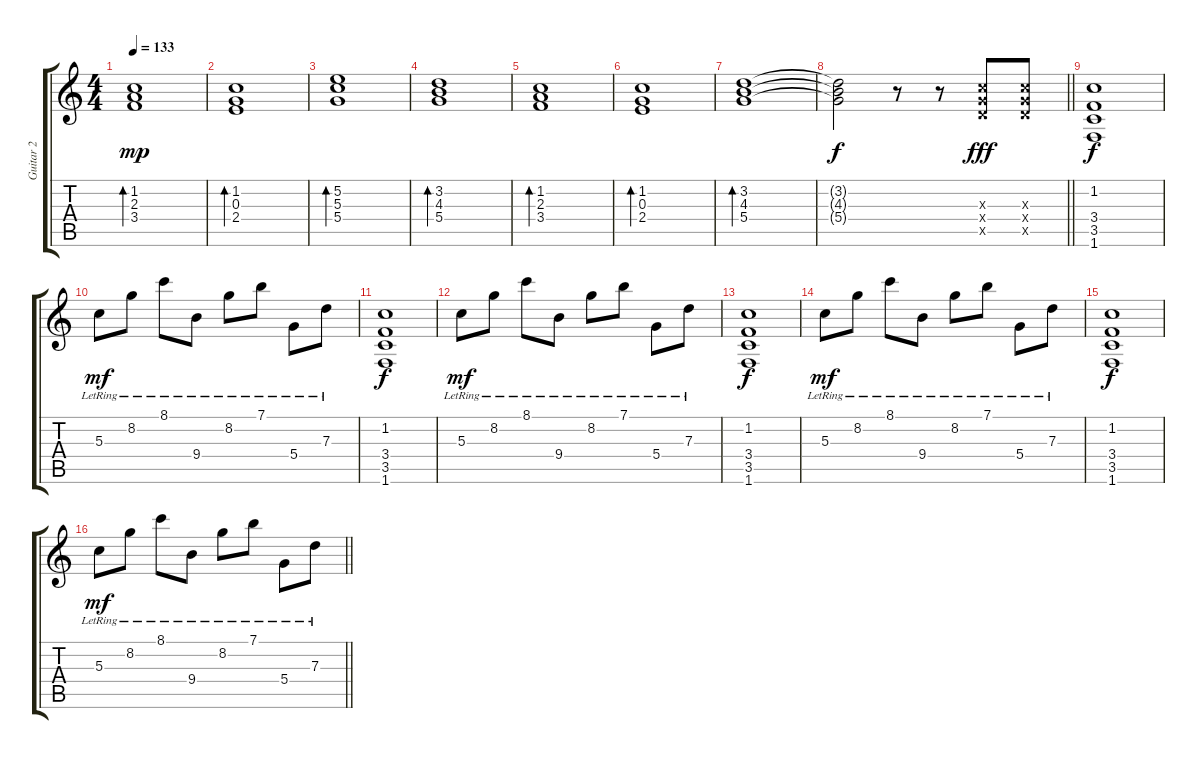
\track ("Guitar 2" "Guitar 2") {instrument electricguitarclean}
\staff {score tabs}
\tuning (E4 B3 G3 D3 A2 E2) {hide}
\ts (4 4)
\tempo 133
\clef g2
\ks c
(1.2 2.3 3.4).1{bd 240 dy mp} |
(1.2 0.3 2.4).1{bd 240} |
(5.2 5.3 5.4).1{bd 240} |
(3.2 4.3 5.4).1{bd 240} |
(1.2 2.3 3.4).1{bd 240} |
(1.2 0.3 2.4).1{bd 240} |
(3.2 4.3 5.4).1{bd 240} |
\barLineRight lightlight
(3.2{t} 4.3{t} 5.4{t}).2{dy f} r.8 r.8 (5.3{x} 5.4{x} 5.5{x}).8{dy fff instrument overdrivenguitar} (5.3{x} 5.4{x} 5.5{x}).8 |
(1.2 3.4 3.5 1.6).1{dy f} |
5.3{lr}.8{dy mf} 8.2{lr}.8 8.1{lr}.8 9.4{lr}.8 8.2{lr}.8 7.1{lr}.8 5.4{lr}.8 7.3{lr}.8 |
(1.2 3.4 3.5 1.6).1{dy f} |
5.3{lr}.8{dy mf} 8.2{lr}.8 8.1{lr}.8 9.4{lr}.8 8.2{lr}.8 7.1{lr}.8 5.4{lr}.8 7.3{lr}.8 |
(1.2 3.4 3.5 1.6).1{dy f} |
5.3{lr}.8{dy mf} 8.2{lr}.8 8.1{lr}.8 9.4{lr}.8 8.2{lr}.8 7.1{lr}.8 5.4{lr}.8 7.3{lr}.8 |
(1.2 3.4 3.5 1.6).1{dy f} |
\barLineRight lightlight
5.3{lr}.8{dy mf} 8.2{lr}.8 8.1{lr}.8 9.4{lr}.8 8.2{lr}.8 7.1{lr}.8 5.4{lr}.8 7.3{lr}.8
